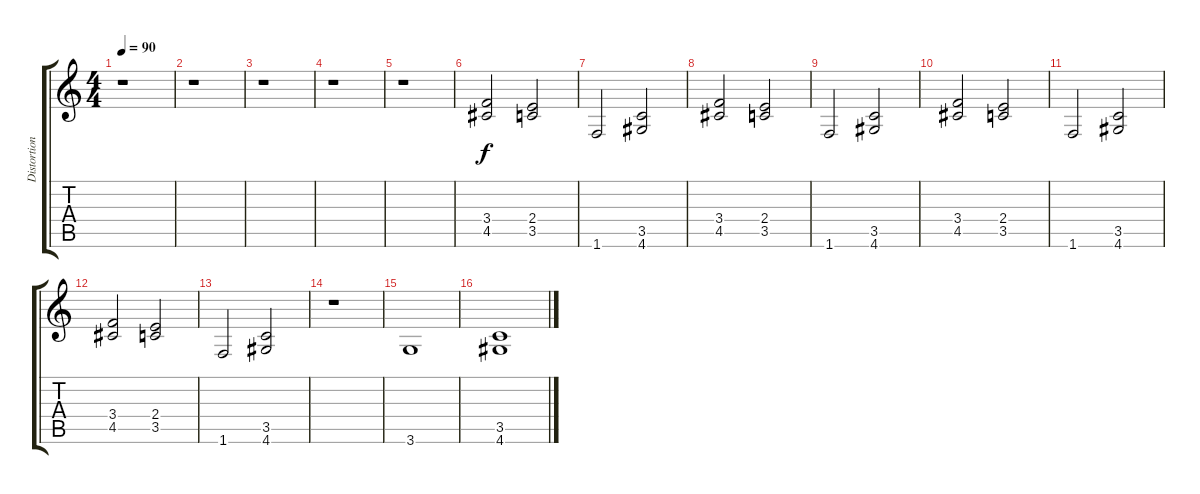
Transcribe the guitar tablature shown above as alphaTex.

\track ("Distortion" "Distortion") {instrument distortionguitar}
\staff {score tabs}
\tuning (E4 B3 G3 D3 A2 E2) {hide}
\ts (4 4)
\tempo 90
\clef g2
\ks c
r.1{dy f} |
r.1 |
r.1 |
r.1 |
r.1 |
(3.4 4.5).2 (2.4 3.5).2 |
1.6.2 (3.5 4.6).2 |
(3.4 4.5).2 (2.4 3.5).2 |
1.6.2 (3.5 4.6).2 |
(3.4 4.5).2 (2.4 3.5).2 |
1.6.2 (3.5 4.6).2 |
(3.4 4.5).2 (2.4 3.5).2 |
1.6.2 (3.5 4.6).2 |
r.1 |
3.6.1 |
(3.5 4.6).1
